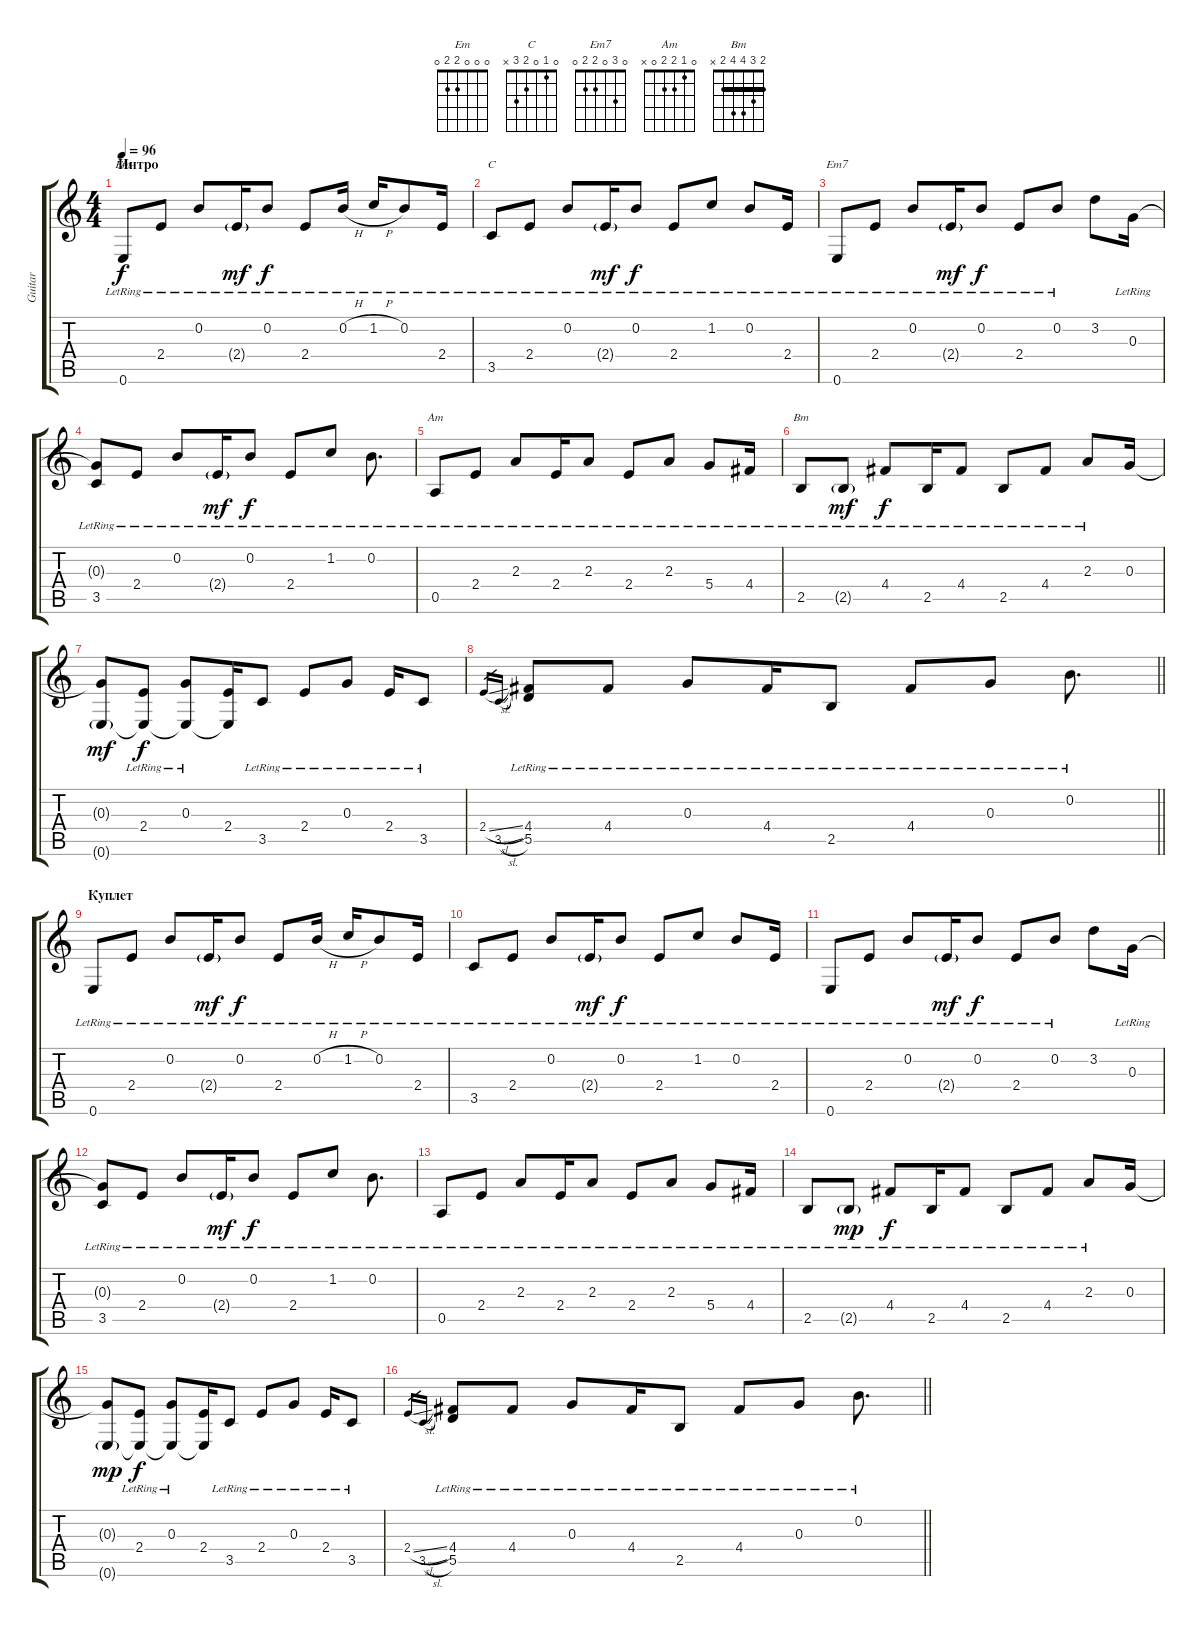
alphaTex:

\track ("Guitar" "Guitar") {instrument electricguitarclean}
\staff {score tabs}
\tuning (E4 B3 G3 D3 A2 E2) {hide}
\chord ("Em" 0 0 0 2 2 0)
\chord ("C" 0 1 0 2 3 x)
\chord ("Em7" 0 3 0 2 2 0)
\chord ("Am" 0 1 2 2 0 x)
\chord ("Bm" 2 3 4 4 2 x) {barre 2}
\ts (4 4)
\section ("" "Интро")
\tempo 96
\clef g2
\ks c
0.6{lr}.8{ch "Em" dy f instrument electricguitarclean} 2.4{lr}.8 0.2{lr}.8 2.4{g lr}.16{dy mf} 0.2{lr}.8{dy f} 2.4{lr}.8 0.2{h lr}.16 1.2{h lr}.16 0.2{lr}.8 2.4{lr}.16 |
3.5{lr}.8{ch "C"} 2.4{lr}.8 0.2{lr}.8 2.4{g lr}.16{dy mf} 0.2{lr}.8{dy f} 2.4{lr}.8 1.2{lr}.8 0.2{lr}.8 2.4{lr}.16 |
0.6{lr}.8{ch "Em7"} 2.4{lr}.8 0.2{lr}.8 2.4{g lr}.16{dy mf} 0.2{lr}.8{dy f} 2.4{lr}.8 0.2{lr}.8 3.2.8 0.3{lr}.16 |
(0.3{t} 3.5{lr}).8 2.4{lr}.8 0.2{lr}.8 2.4{g lr}.16{dy mf} 0.2{lr}.8{dy f} 2.4{lr}.8 1.2{lr}.8 0.2{lr}.8{d} |
0.5{lr}.8{ch "Am"} 2.4{lr}.8 2.3{lr}.8 2.4{lr}.16 2.3{lr}.8 2.4{lr}.8 2.3{lr}.8 5.4{lr}.8 4.4{lr}.16 |
2.5{lr}.8{ch "Bm"} 2.5{g lr}.8{dy mf} 4.4{lr}.8{dy f} 2.5{lr}.16 4.4{lr}.8 2.5{lr}.8 4.4{lr}.8 2.3{lr}.8 0.3.16 |
(0.3{t} 0.6{g}).8{dy mf} (2.4{lr} 0.6{t}).8{dy f} (0.3{lr} 0.6{t}).8 (2.4 0.6{t}).16 3.5{lr}.8 2.4{lr}.8 0.3{lr}.8 2.4{lr}.16 3.5{lr}.8 |
\barLineRight lightlight
2.4{sl}.16{gr} 3.5{sl}.16{gr} (4.4{lr} 5.5{lr}).8 4.4{lr}.8 0.3{lr}.8 4.4{lr}.16 2.5{lr}.8 4.4{lr}.8 0.3{lr}.8 0.2{lr}.8{d} |
\section ("" "Куплет")
0.6{lr}.8 2.4{lr}.8 0.2{lr}.8 2.4{g lr}.16{dy mf} 0.2{lr}.8{dy f} 2.4{lr}.8 0.2{h lr}.16 1.2{h lr}.16 0.2{lr}.8 2.4{lr}.16 |
3.5{lr}.8 2.4{lr}.8 0.2{lr}.8 2.4{g lr}.16{dy mf} 0.2{lr}.8{dy f} 2.4{lr}.8 1.2{lr}.8 0.2{lr}.8 2.4{lr}.16 |
0.6{lr}.8 2.4{lr}.8 0.2{lr}.8 2.4{g lr}.16{dy mf} 0.2{lr}.8{dy f} 2.4{lr}.8 0.2{lr}.8 3.2.8 0.3{lr}.16 |
(0.3{t} 3.5{lr}).8 2.4{lr}.8 0.2{lr}.8 2.4{g lr}.16{dy mf} 0.2{lr}.8{dy f} 2.4{lr}.8 1.2{lr}.8 0.2{lr}.8{d} |
0.5{lr}.8 2.4{lr}.8 2.3{lr}.8 2.4{lr}.16 2.3{lr}.8 2.4{lr}.8 2.3{lr}.8 5.4{lr}.8 4.4{lr}.16 |
2.5{lr}.8 2.5{g lr}.8{dy mp} 4.4{lr}.8{dy f} 2.5{lr}.16 4.4{lr}.8 2.5{lr}.8 4.4{lr}.8 2.3{lr}.8 0.3.16 |
(0.3{t} 0.6{g}).8{dy mp} (2.4{lr} 0.6{t}).8{dy f} (0.3{lr} 0.6{t}).8 (2.4 0.6{t}).16 3.5{lr}.8 2.4{lr}.8 0.3{lr}.8 2.4{lr}.16 3.5{lr}.8 |
\barLineRight lightlight
2.4{sl}.16{gr} 3.5{sl}.16{gr} (4.4{lr} 5.5{lr}).8 4.4{lr}.8 0.3{lr}.8 4.4{lr}.16 2.5{lr}.8 4.4{lr}.8 0.3{lr}.8 0.2{lr}.8{d}
